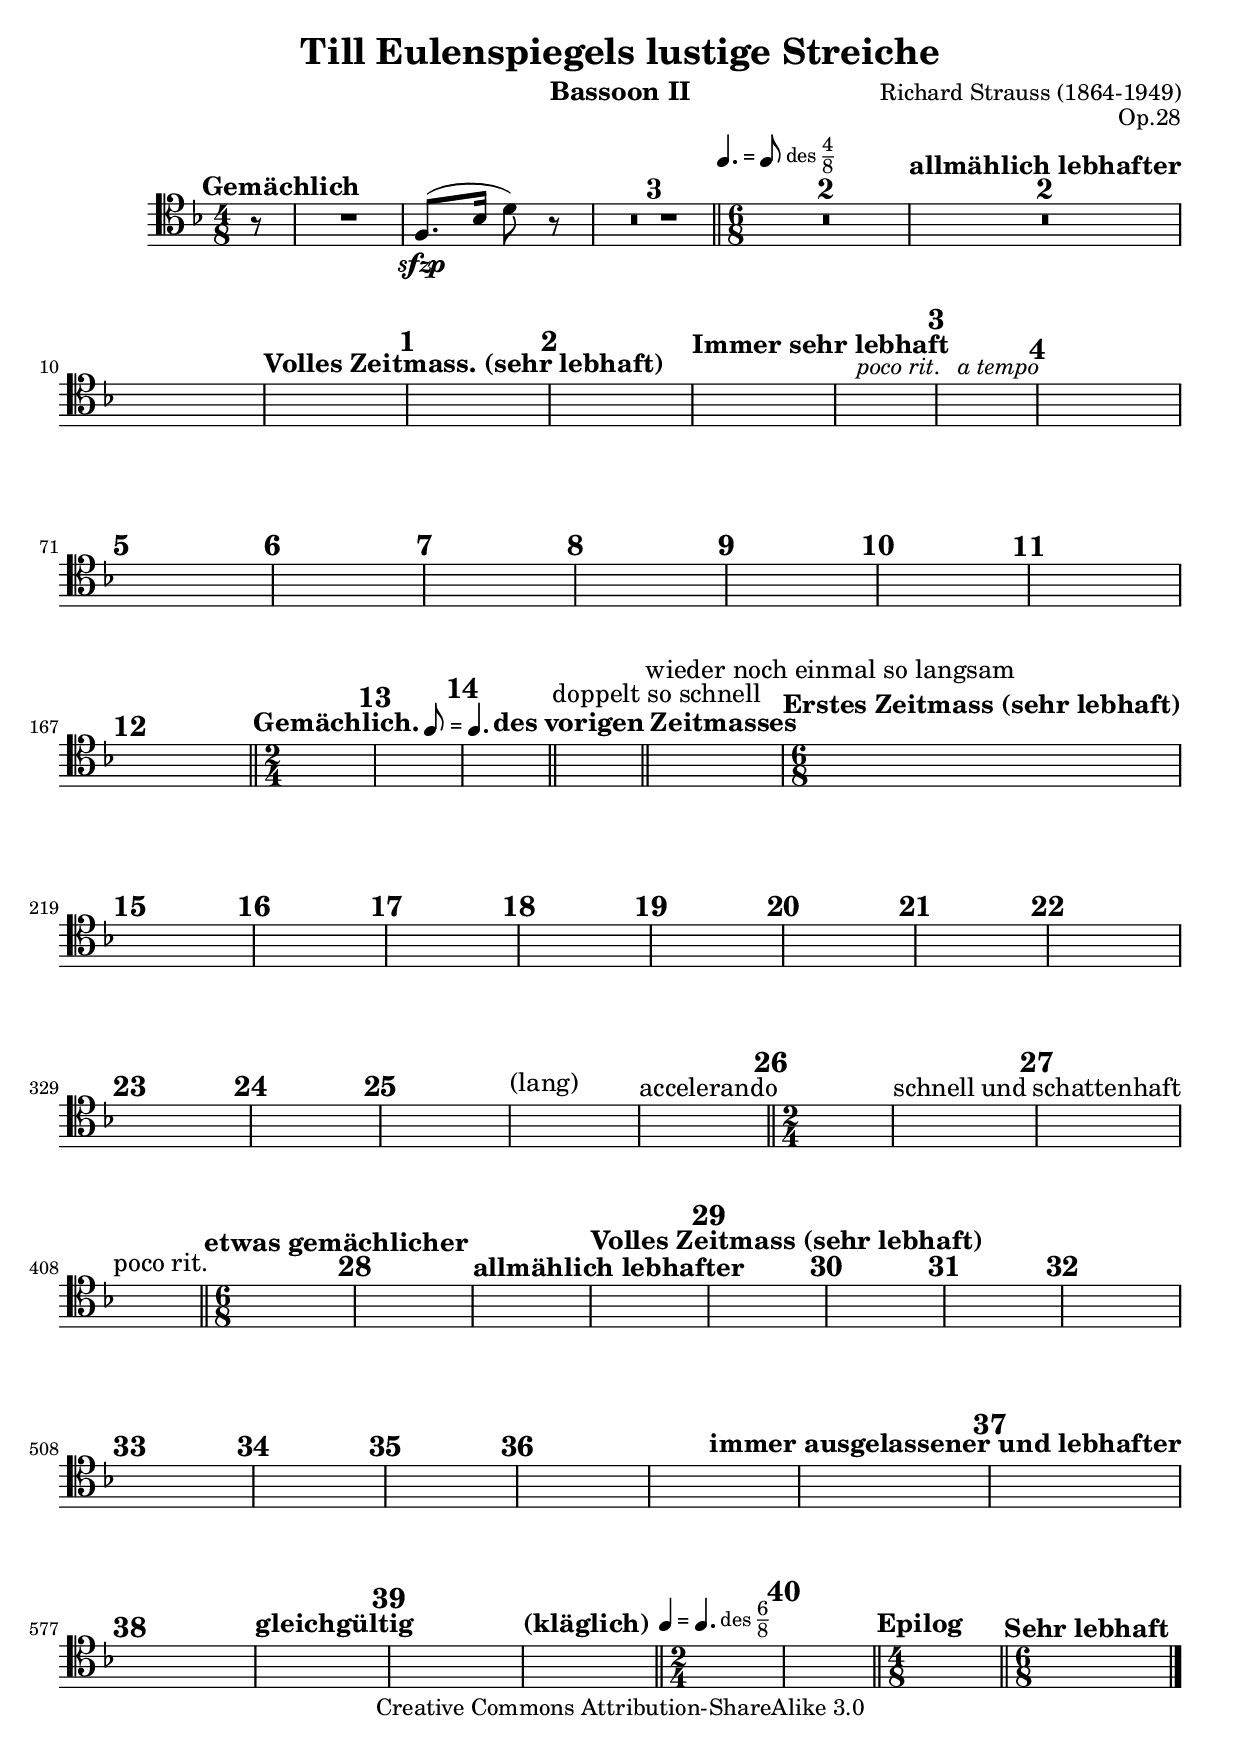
\version "2.12.2"

\include "defs.lyi" 
\version "2.12.2"

\include "defs.lyi"

bassoonTwo = \relative c
{
  \key f \major
  \clef tenor
  r8
  R2 |
  f8.(\sfzp bes16 d8) r |
  R2*3 |

  %6/8
  R2*6 |
}

 

instrument = "Bassoon II"

notes = \bassoonTwo

\include "part.lyi"


